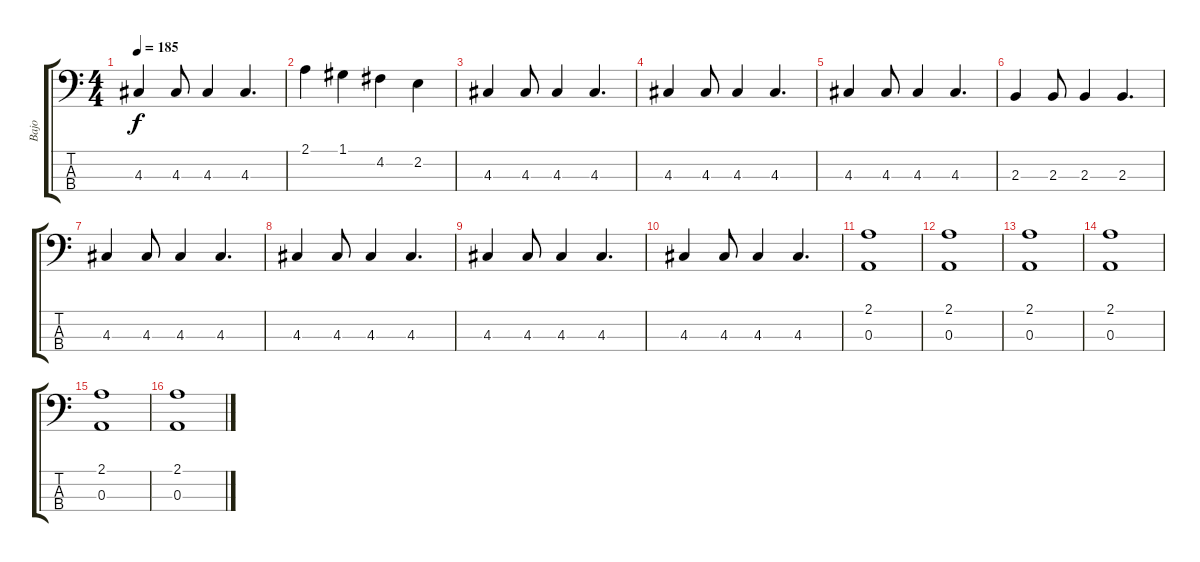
\track ("Bajo" "Bajo") {instrument electricbasspick}
\staff {score tabs}
\tuning (G2 D2 A1 E1) {hide}
\ts (4 4)
\tempo 185
\clef f4
\ks c
4.3.4{dy f} 4.3.8 4.3.4 4.3.4{d} |
2.1.4 1.1.4 4.2.4 2.2.4 |
4.3.4 4.3.8 4.3.4 4.3.4{d} |
4.3.4 4.3.8 4.3.4 4.3.4{d} |
4.3.4 4.3.8 4.3.4 4.3.4{d} |
2.3.4 2.3.8 2.3.4 2.3.4{d} |
4.3.4 4.3.8 4.3.4 4.3.4{d} |
4.3.4 4.3.8 4.3.4 4.3.4{d} |
4.3.4 4.3.8 4.3.4 4.3.4{d} |
4.3.4 4.3.8 4.3.4 4.3.4{d} |
(2.1 0.3).1 |
(2.1 0.3).1 |
(2.1 0.3).1 |
(2.1 0.3).1 |
(2.1 0.3).1 |
(2.1 0.3).1
